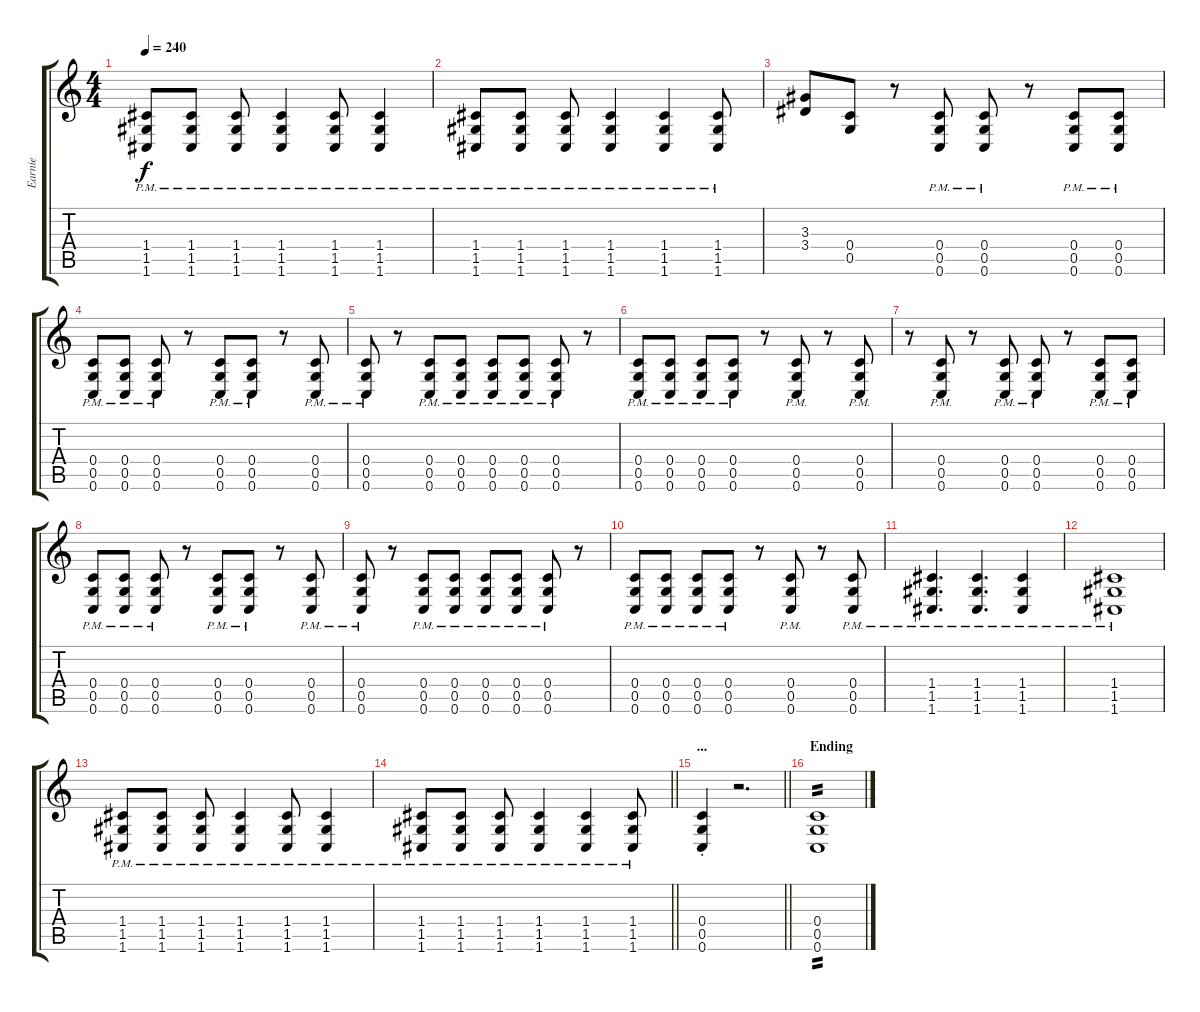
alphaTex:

\track ("Earnie" "Earnie") {instrument overdrivenguitar}
\staff {score tabs}
\tuning (D4 A3 F3 C3 G2 C2) {hide}
\ts (4 4)
\tempo 240
\clef g2
\ks c
(1.4{pm} 1.5{pm} 1.6{pm}).8{dy f} (1.4{pm} 1.5{pm} 1.6{pm}).8 (1.4{pm} 1.5{pm} 1.6{pm}).8 (1.4{pm} 1.5{pm} 1.6{pm}).4 (1.4{pm} 1.5{pm} 1.6{pm}).8 (1.4{pm} 1.5{pm} 1.6{pm}).4 |
(1.4{pm} 1.5{pm} 1.6{pm}).8 (1.4{pm} 1.5{pm} 1.6{pm}).8 (1.4{pm} 1.5{pm} 1.6{pm}).8 (1.4{pm} 1.5{pm} 1.6{pm}).4 (1.4{pm} 1.5{pm} 1.6{pm}).4 (1.4{pm} 1.5{pm} 1.6{pm}).8 |
(3.3 3.4).8 (0.4 0.5).8 r.8 (0.4{pm} 0.5{pm} 0.6{pm}).8 (0.4{pm} 0.5{pm} 0.6{pm}).8 r.8 (0.4{pm} 0.5{pm} 0.6{pm}).8 (0.4{pm} 0.5{pm} 0.6{pm}).8 |
(0.4{pm} 0.5{pm} 0.6{pm}).8 (0.4{pm} 0.5{pm} 0.6{pm}).8 (0.4{pm} 0.5{pm} 0.6{pm}).8 r.8 (0.4{pm} 0.5{pm} 0.6{pm}).8 (0.4{pm} 0.5{pm} 0.6{pm}).8 r.8 (0.4{pm} 0.5{pm} 0.6{pm}).8 |
(0.4{pm} 0.5{pm} 0.6{pm}).8 r.8 (0.4{pm} 0.5{pm} 0.6{pm}).8 (0.4{pm} 0.5{pm} 0.6{pm}).8 (0.4{pm} 0.5{pm} 0.6{pm}).8 (0.4{pm} 0.5{pm} 0.6{pm}).8 (0.4{pm} 0.5{pm} 0.6{pm}).8 r.8 |
(0.4{pm} 0.5{pm} 0.6{pm}).8 (0.4{pm} 0.5{pm} 0.6{pm}).8 (0.4{pm} 0.5{pm} 0.6{pm}).8 (0.4{pm} 0.5{pm} 0.6{pm}).8 r.8 (0.4{pm} 0.5{pm} 0.6{pm}).8 r.8 (0.4{pm} 0.5{pm} 0.6{pm}).8 |
r.8 (0.4{pm} 0.5{pm} 0.6{pm}).8 r.8 (0.4{pm} 0.5{pm} 0.6{pm}).8 (0.4{pm} 0.5{pm} 0.6{pm}).8 r.8 (0.4{pm} 0.5{pm} 0.6{pm}).8 (0.4{pm} 0.5{pm} 0.6{pm}).8 |
(0.4{pm} 0.5{pm} 0.6{pm}).8 (0.4{pm} 0.5{pm} 0.6{pm}).8 (0.4{pm} 0.5{pm} 0.6{pm}).8 r.8 (0.4{pm} 0.5{pm} 0.6{pm}).8 (0.4{pm} 0.5{pm} 0.6{pm}).8 r.8 (0.4{pm} 0.5{pm} 0.6{pm}).8 |
(0.4{pm} 0.5{pm} 0.6{pm}).8 r.8 (0.4{pm} 0.5{pm} 0.6{pm}).8 (0.4{pm} 0.5{pm} 0.6{pm}).8 (0.4{pm} 0.5{pm} 0.6{pm}).8 (0.4{pm} 0.5{pm} 0.6{pm}).8 (0.4{pm} 0.5{pm} 0.6{pm}).8 r.8 |
(0.4{pm} 0.5{pm} 0.6{pm}).8 (0.4{pm} 0.5{pm} 0.6{pm}).8 (0.4{pm} 0.5{pm} 0.6{pm}).8 (0.4{pm} 0.5{pm} 0.6{pm}).8 r.8 (0.4{pm} 0.5{pm} 0.6{pm}).8 r.8 (0.4{pm} 0.5{pm} 0.6{pm}).8 |
(1.4{pm} 1.5{pm} 1.6{pm}).4{d} (1.4{pm} 1.5{pm} 1.6{pm}).4{d} (1.4{pm} 1.5{pm} 1.6{pm}).4 |
(1.4{pm} 1.5{pm} 1.6{pm}).1 |
(1.4{pm} 1.5{pm} 1.6{pm}).8 (1.4{pm} 1.5{pm} 1.6{pm}).8 (1.4{pm} 1.5{pm} 1.6{pm}).8 (1.4{pm} 1.5{pm} 1.6{pm}).4 (1.4{pm} 1.5{pm} 1.6{pm}).8 (1.4{pm} 1.5{pm} 1.6{pm}).4 |
\barLineRight lightlight
(1.4{pm} 1.5{pm} 1.6{pm}).8 (1.4{pm} 1.5{pm} 1.6{pm}).8 (1.4{pm} 1.5{pm} 1.6{pm}).8 (1.4{pm} 1.5{pm} 1.6{pm}).4 (1.4{pm} 1.5{pm} 1.6{pm}).4 (1.4{pm} 1.5{pm} 1.6{pm}).8 |
\section ("" "...")
\barLineRight lightlight
(0.4 0.5{st} 0.6).4 r.2{d} |
\section ("" "Ending")
(0.4 0.5 0.6).1{tp 2}
